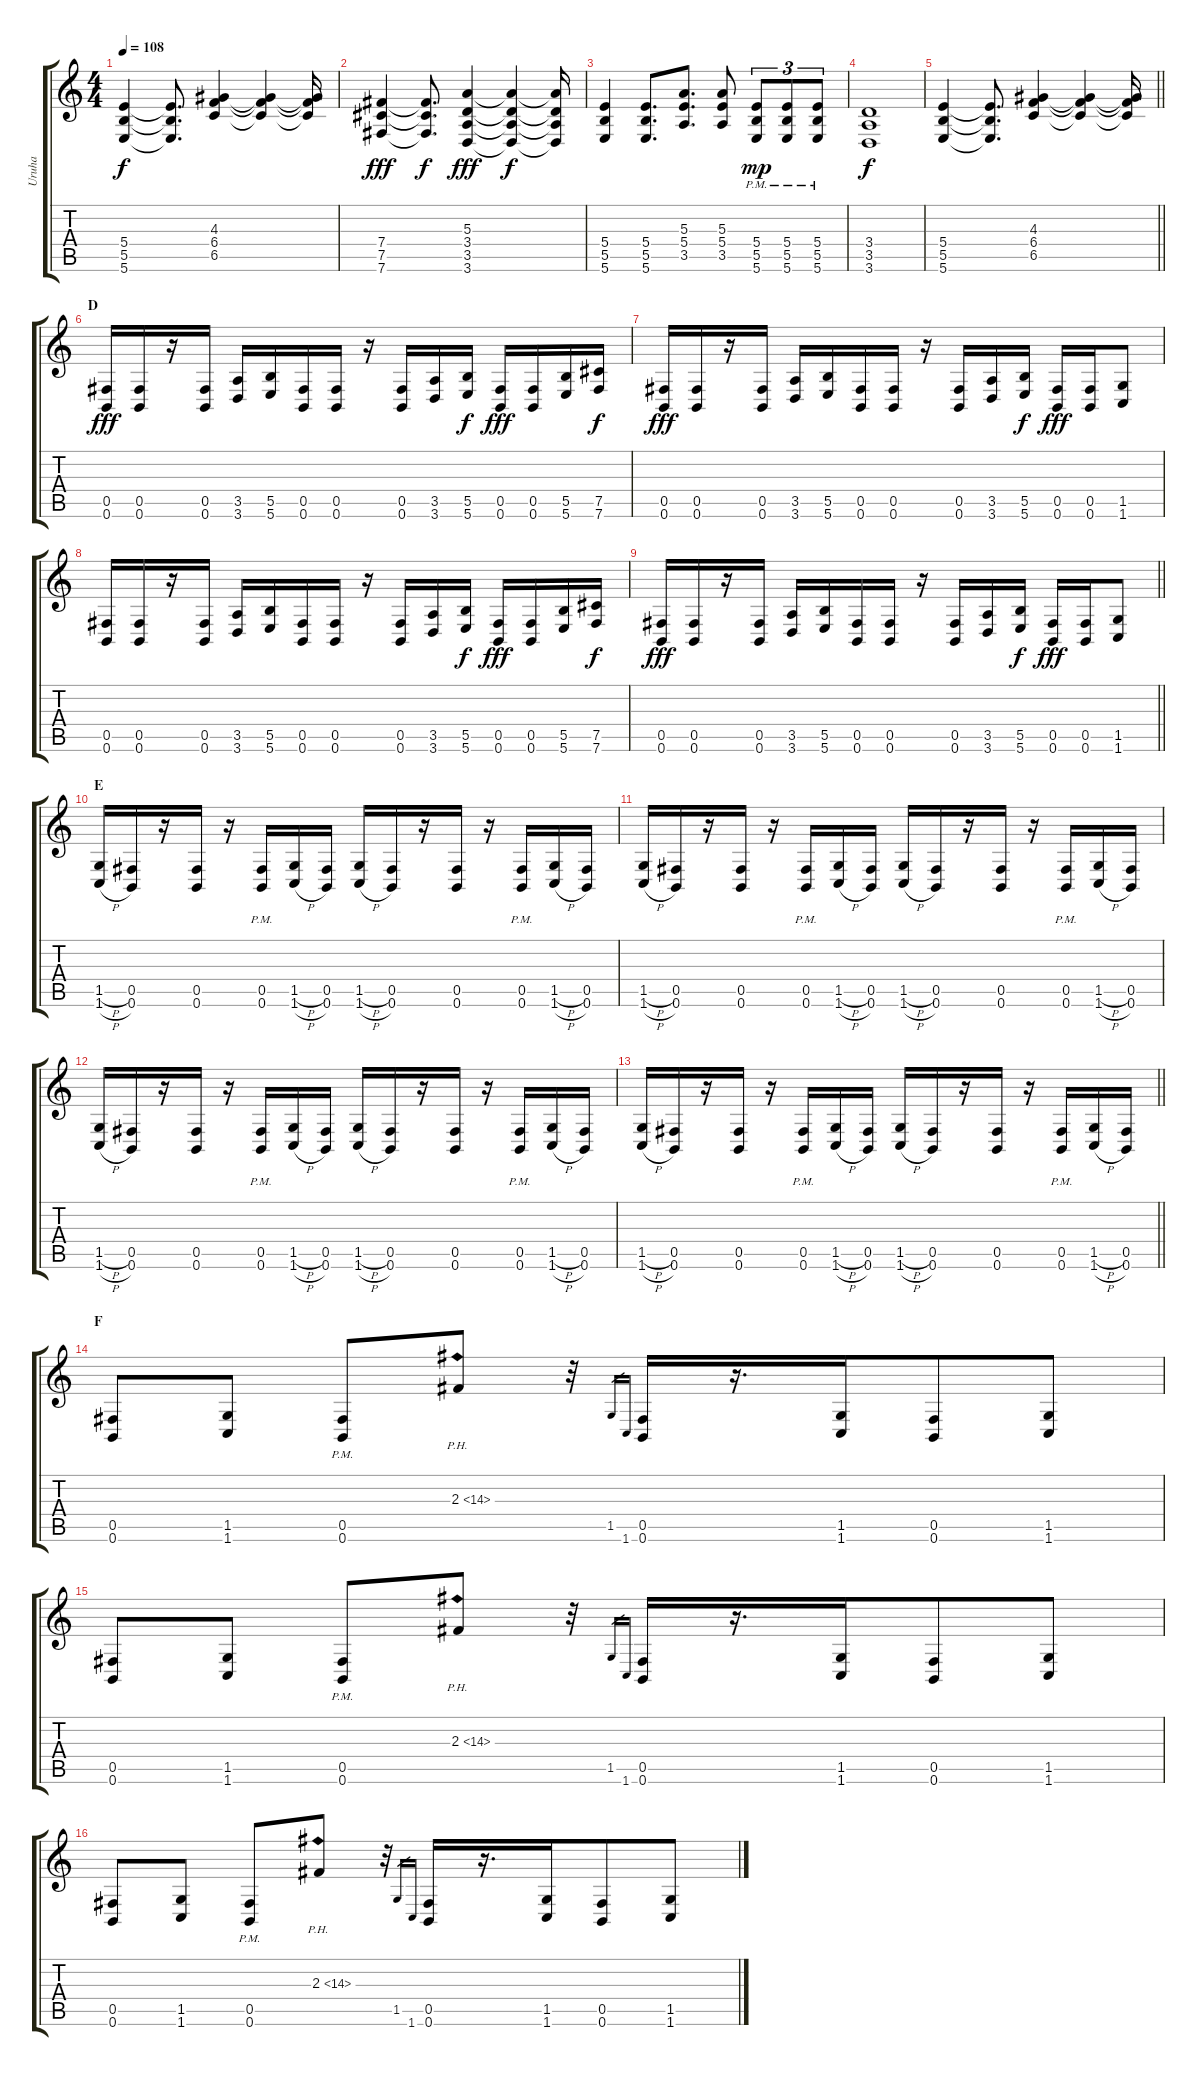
\track ("Uruha" "Uruha") {instrument distortionguitar}
\staff {score tabs}
\tuning (Db4 Ab3 E3 B2 Gb2 B1) {hide}
\ts (4 4)
\tempo 108
\clef g2
\ks c
(5.4 5.5 5.6).4{dy f} (5.4{t} 5.5{t} 5.6{t}).8{d} (4.3 6.4 6.5).4 (4.3{t} 6.4{t} 6.5{t}).4 (4.3{t} 6.4{t} 6.5{t}).16 |
(7.4 7.5 7.6).4{dy fff} (7.4{t} 7.5{t} 7.6{t}).8{d dy f} (5.3 3.4 3.5 3.6).4{dy fff} (5.3{t} 3.4{t} 3.5{t} 3.6{t}).4{dy f} (5.3{t} 3.4{t} 3.5{t} 3.6{t}).16 |
(5.4 5.5 5.6).4 (5.4 5.5 5.6).8{d} (5.3 5.4 3.5).8{d} (5.3 5.4 3.5).8 (5.4{pm} 5.5{pm} 5.6{pm}).8{tu (3 2) dy mp} (5.4{pm} 5.5{pm} 5.6{pm}).8{tu (3 2)} (5.4{pm} 5.5{pm} 5.6{pm}).8{tu (3 2)} |
(3.4 3.5 3.6).1{dy f} |
\barLineRight lightlight
(5.4 5.5 5.6).4 (5.4{t} 5.5{t} 5.6{t}).8{d} (4.3 6.4 6.5).4 (4.3{t} 6.4{t} 6.5{t}).4 (4.3{t} 6.4{t} 6.5{t}).16 |
\section ("" "D")
(0.5 0.6).16{dy fff} (0.5 0.6).16 r.16 (0.5 0.6).16 (3.5 3.6).16 (5.5 5.6).16 (0.5 0.6).16 (0.5 0.6).16 r.16 (0.5 0.6).16 (3.5 3.6).16 (5.5 5.6).16{dy f} (0.5 0.6).16{dy fff} (0.5 0.6).16 (5.5 5.6).16 (7.5 7.6).16{dy f} |
(0.5 0.6).16{dy fff} (0.5 0.6).16 r.16 (0.5 0.6).16 (3.5 3.6).16 (5.5 5.6).16 (0.5 0.6).16 (0.5 0.6).16 r.16 (0.5 0.6).16 (3.5 3.6).16 (5.5 5.6).16{dy f} (0.5 0.6).16{dy fff} (0.5 0.6).16 (1.5 1.6).8 |
(0.5 0.6).16 (0.5 0.6).16 r.16 (0.5 0.6).16 (3.5 3.6).16 (5.5 5.6).16 (0.5 0.6).16 (0.5 0.6).16 r.16 (0.5 0.6).16 (3.5 3.6).16 (5.5 5.6).16{dy f} (0.5 0.6).16{dy fff} (0.5 0.6).16 (5.5 5.6).16 (7.5 7.6).16{dy f} |
\barLineRight lightlight
(0.5 0.6).16{dy fff} (0.5 0.6).16 r.16 (0.5 0.6).16 (3.5 3.6).16 (5.5 5.6).16 (0.5 0.6).16 (0.5 0.6).16 r.16 (0.5 0.6).16 (3.5 3.6).16 (5.5 5.6).16{dy f} (0.5 0.6).16{dy fff} (0.5 0.6).16 (1.5 1.6).8 |
\section ("" "E")
(1.5{h} 1.6{h}).16 (0.5 0.6).16 r.16 (0.5 0.6).16 r.16 (0.5{pm} 0.6{pm}).16 (1.5{h} 1.6{h}).16 (0.5 0.6).16 (1.5{h} 1.6{h}).16 (0.5 0.6).16 r.16 (0.5 0.6).16 r.16 (0.5{pm} 0.6{pm}).16 (1.5{h} 1.6{h}).16 (0.5 0.6).16 |
(1.5{h} 1.6{h}).16 (0.5 0.6).16 r.16 (0.5 0.6).16 r.16 (0.5{pm} 0.6{pm}).16 (1.5{h} 1.6{h}).16 (0.5 0.6).16 (1.5{h} 1.6{h}).16 (0.5 0.6).16 r.16 (0.5 0.6).16 r.16 (0.5{pm} 0.6{pm}).16 (1.5{h} 1.6{h}).16 (0.5 0.6).16 |
(1.5{h} 1.6{h}).16 (0.5 0.6).16 r.16 (0.5 0.6).16 r.16 (0.5{pm} 0.6{pm}).16 (1.5{h} 1.6{h}).16 (0.5 0.6).16 (1.5{h} 1.6{h}).16 (0.5 0.6).16 r.16 (0.5 0.6).16 r.16 (0.5{pm} 0.6{pm}).16 (1.5{h} 1.6{h}).16 (0.5 0.6).16 |
\barLineRight lightlight
(1.5{h} 1.6{h}).16 (0.5 0.6).16 r.16 (0.5 0.6).16 r.16 (0.5{pm} 0.6{pm}).16 (1.5{h} 1.6{h}).16 (0.5 0.6).16 (1.5{h} 1.6{h}).16 (0.5 0.6).16 r.16 (0.5 0.6).16 r.16 (0.5{pm} 0.6{pm}).16 (1.5{h} 1.6{h}).16 (0.5 0.6).16 |
\section ("" "F")
(0.5 0.6).8 (1.5 1.6).8 (0.5{pm} 0.6{pm}).8 2.3{ph 12}.8 r.32 1.5.16{gr} 1.6.16{gr} (0.5 0.6).16 r.16{d} (1.5 1.6).16{beam merge} (0.5 0.6).8 (1.5 1.6).8 |
(0.5 0.6).8 (1.5 1.6).8 (0.5{pm} 0.6{pm}).8 2.3{ph 12}.8 r.32 1.5.16{gr} 1.6.16{gr} (0.5 0.6).16 r.16{d} (1.5 1.6).16{beam merge} (0.5 0.6).8 (1.5 1.6).8 |
(0.5 0.6).8 (1.5 1.6).8 (0.5{pm} 0.6{pm}).8 2.3{ph 12}.8 r.32 1.5.16{gr} 1.6.16{gr} (0.5 0.6).16 r.16{d} (1.5 1.6).16{beam merge} (0.5 0.6).8 (1.5 1.6).8
